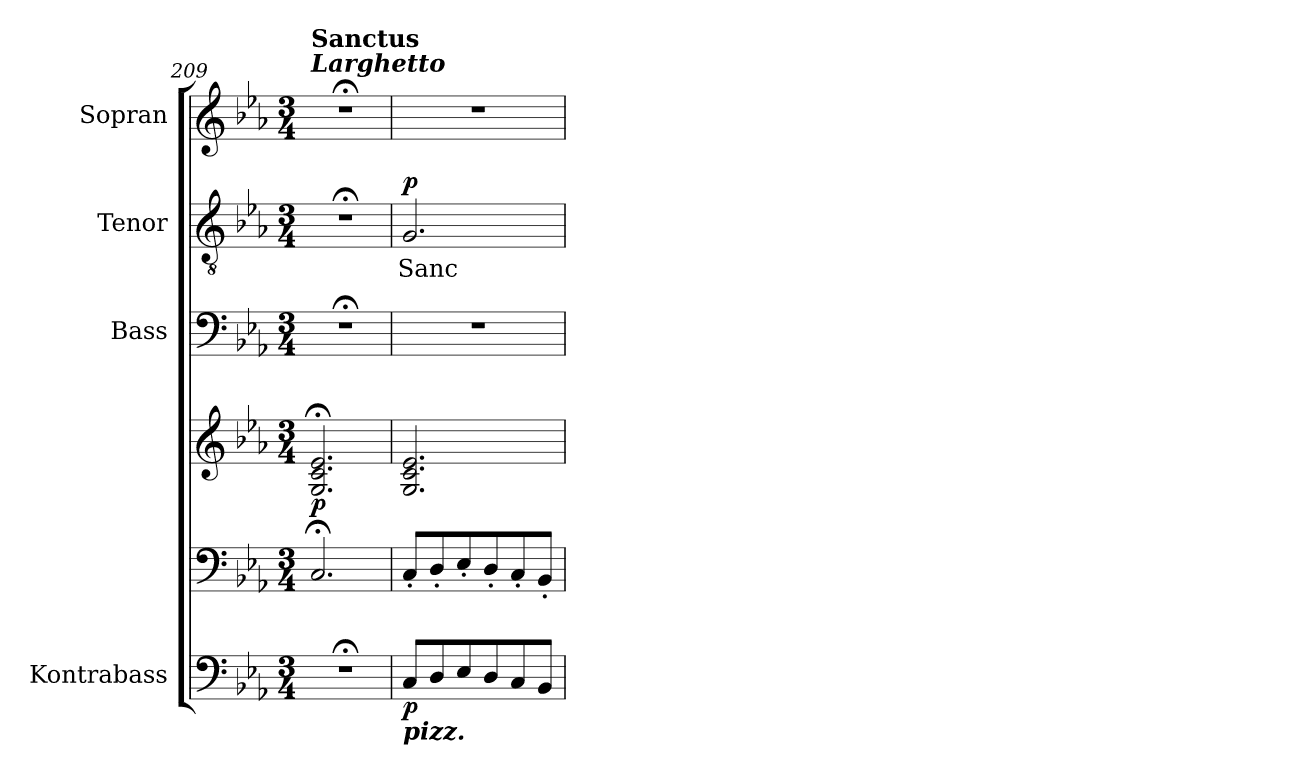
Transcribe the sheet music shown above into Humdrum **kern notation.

**kern	**dynam	**kern	**kern	**dynam	**kern	**kern	**text	**dynam	**kern
*part5	*part5	*part4	*part4	*part4	*part3	*part2	*part2	*part2	*part1
*staff6	*staff6	*staff5	*staff4	*staff4/5	*staff3	*staff2	*staff2	*staff2	*staff1
*I"Kontrabass	*	*	*	*	*I"Bass	*I"Tenor	*	*	*I"Sopran
*I'Kb.	*	*	*	*	*I'B.	*I'T.	*	*	*I'S.
!!LO:LB:g=z
*clefF4	*	*clefF4	*clefG2	*	*clefF4	*clefGv2	*	*	*clefG2
*ITrd7c12	*	*	*	*	*	*	*	*	*
*k[b-e-a-]	*	*k[b-e-a-]	*k[b-e-a-]	*	*k[b-e-a-]	*k[b-e-a-]	*	*	*k[b-e-a-]
*E-:	*	*E-:	*E-:	*	*E-:	*E-:	*	*	*E-:
*M3/4	*	*M3/4	*M3/4	*	*M3/4	*M3/4	*	*	*M3/4
=209	=209	=209	=209	=209	=209	=209	=209	=209	=209
!	!	!	!	!	!	!	!	!	!LO:TX:a:Bi:t=Larghetto
!	!	!	!	!	!	!	!	!	!LO:TX:a:B:t=Sanctus
!LO:N:vis=1	!	!	!	!LO:DY:b	!LO:N:vis=1	!LO:N:vis=1	!	!	!LO:N:vis=1
2.r;<	.	2.C;/	2.G/;< 2.c/;< 2.e-/;<	p	2.r;<	2.r;<	.	.	2.r;<
=210	=210	=210	=210	=210	=210	=210	=210	=210	=210
!LO:TX:b:Bi:t=pizz.	!	!	!	!	!	!	!	!	!
!	!LO:DY:b	!	!	!	!	!	!LO:LY:b	!LO:DY:a	!
8CC/L	p	8C'</L	2.G/ 2.c/ 2.e-/	.	2.r	2.G/	Sanc-	p	2.r
8DD/	.	8D'</	.	.	.	.	.	.	.
8EE-/	.	8E-'</	.	.	.	.	.	.	.
8DD/	.	8D'</	.	.	.	.	.	.	.
8CC/	.	8C'</	.	.	.	.	.	.	.
8BBB-/J	.	8BB-'</J	.	.	.	.	.	.	.
=	=	=	=	=	=	=	=	=	=
*-	*-	*-	*-	*-	*-	*-	*-	*-	*-
